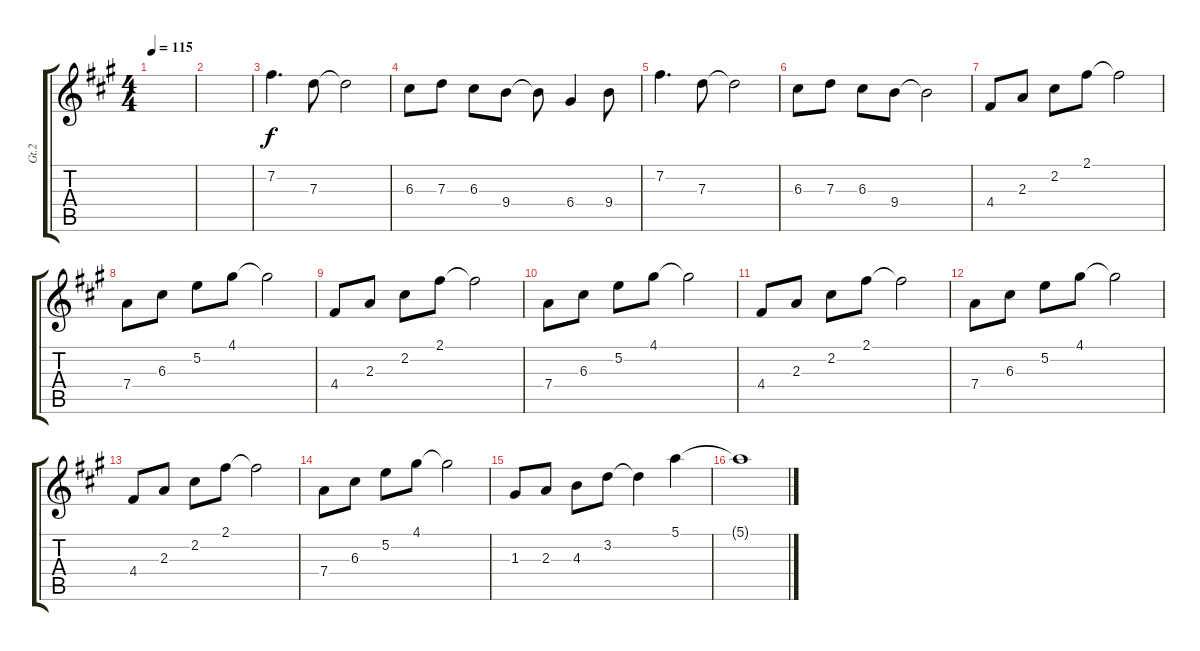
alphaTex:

\track ("Gt.2" "Gt.2") {instrument electricguitarclean}
\staff {score tabs}
\tuning (E4 B3 G3 D3 A2 E2) {hide}
\ts (4 4)
\tempo 115
\clef g2
\ks a
|
|
7.2.4{d} 7.3.8 7.3{t}.2 |
6.3.8 7.3.8 6.3.8 9.4.8 9.4{t}.8 6.4.4 9.4.8 |
7.2.4{d} 7.3.8 7.3{t}.2 |
6.3.8 7.3.8 6.3.8 9.4.8 9.4{t}.2 |
4.4.8 2.3.8 2.2.8 2.1.8 2.1{t}.2 |
7.4.8 6.3.8 5.2.8 4.1.8 4.1{t}.2 |
4.4.8 2.3.8 2.2.8 2.1.8 2.1{t}.2 |
7.4.8 6.3.8 5.2.8 4.1.8 4.1{t}.2 |
4.4.8 2.3.8 2.2.8 2.1.8 2.1{t}.2 |
7.4.8 6.3.8 5.2.8 4.1.8 4.1{t}.2 |
4.4.8 2.3.8 2.2.8 2.1.8 2.1{t}.2 |
7.4.8 6.3.8 5.2.8 4.1.8 4.1{t}.2 |
1.3.8 2.3.8 4.3.8 3.2.8 3.2{t}.4 5.1.4 |
5.1{t}.1
